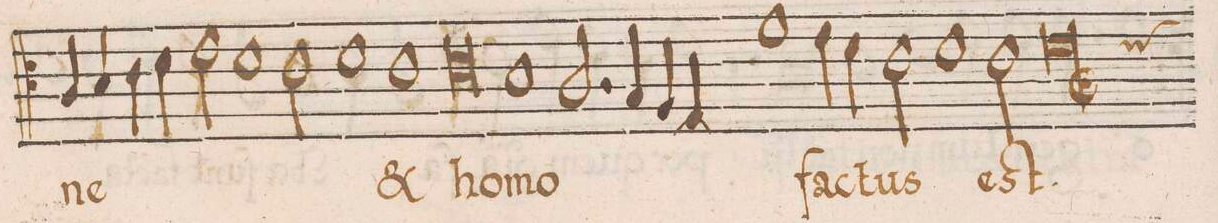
**kern	**text
*I"CANTVS	*
*clefC4	*
*k[]	*
*met(C|)	*
*M2/1	*
4A/	-ne
4B/	.
4c\	.
4d\	.
=62-	=62-
2e\	.
1d	.
2c\	.
=63-	=63-
1d	.
1c	(et)
=64-	=64-
0c	ho-
=65-	=65-
1B	-mo
2.A/	.
4G/	.
=66-	=66-
4F/	.
4D/	.
1f	.
4e\	fac-
4d\	.
=67-	=67-
2c\	-tus
1d	.
2c\	est.
=68-	=68-
*custos:d	*
0d;<	.
*-	*-
